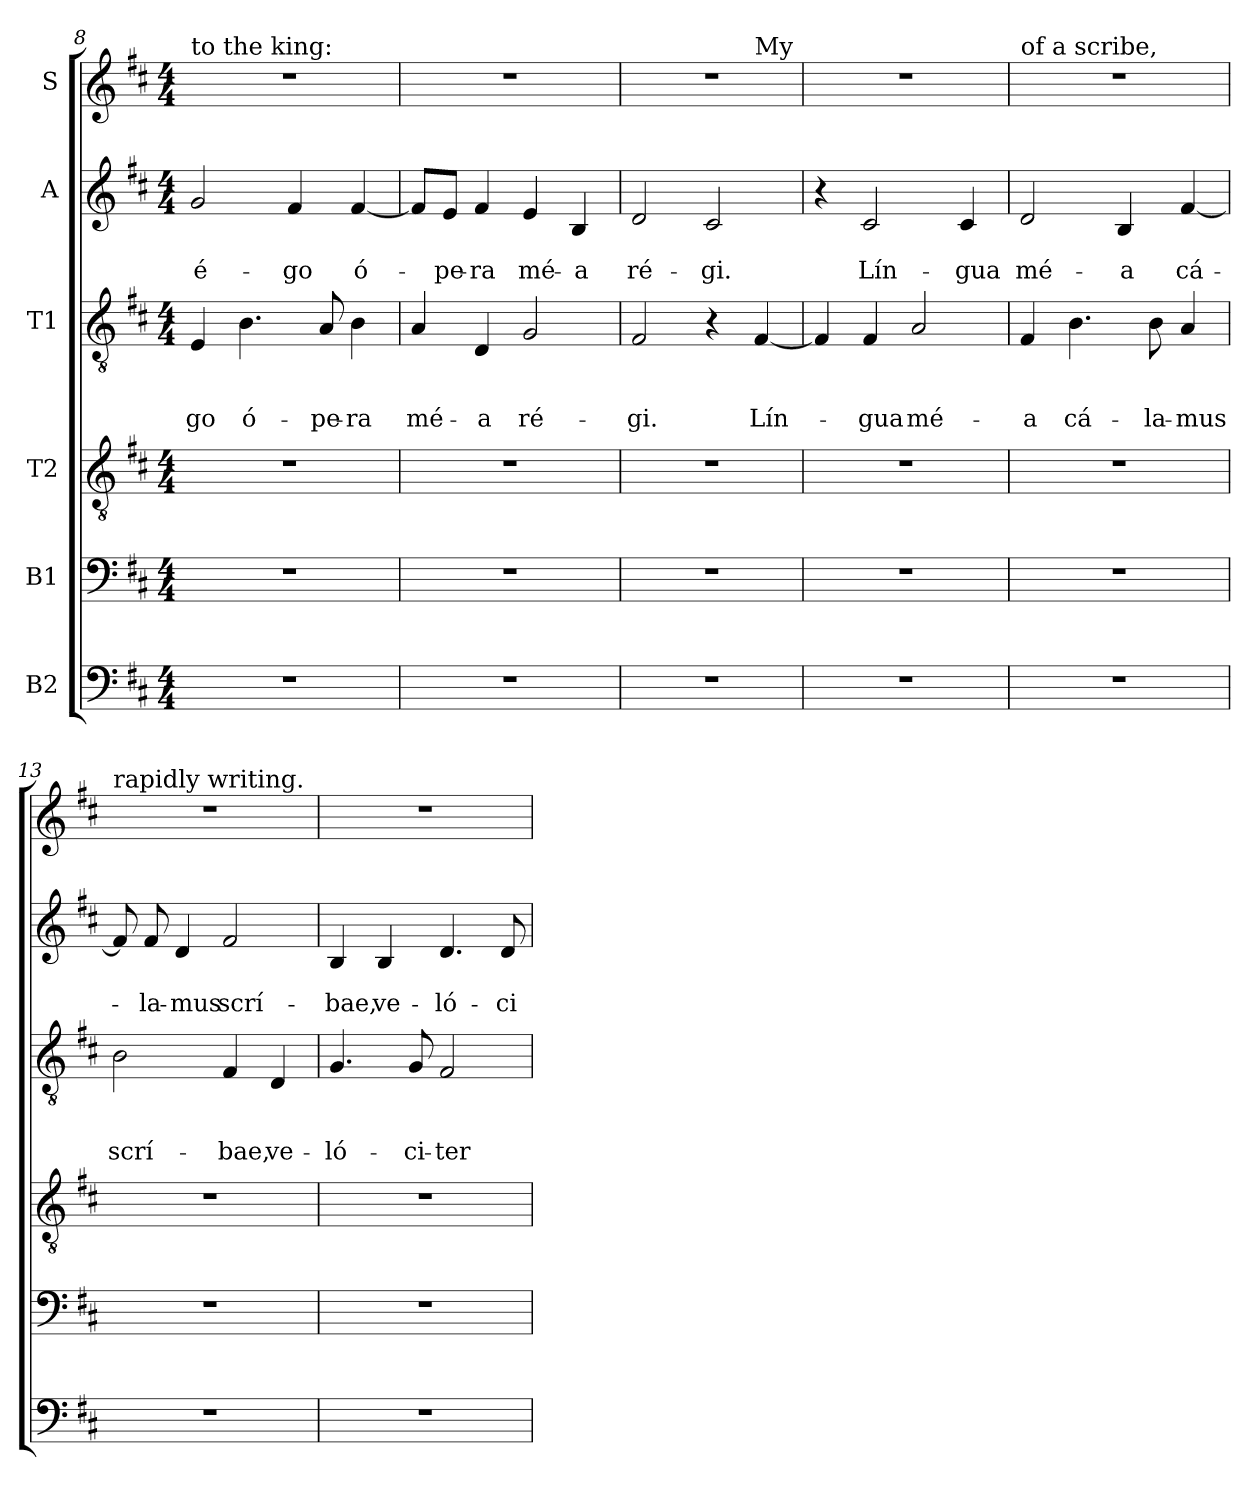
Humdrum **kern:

**kern	**kern	**kern	**kern	**text	**text	**text	**kern	**text	**text	**kern
*part6	*part5	*part4	*part3	*part3	*part3	*part3	*part2	*part2	*part2	*part1
*staff6	*staff5	*staff4	*staff3	*staff3	*staff3	*staff3	*staff2	*staff2	*staff2	*staff1
*I"B2	*I"B1	*I"T2	*I"T1	*	*	*	*I"A	*	*	*I"S
*clefF4	*clefF4	*clefGv2	*clefGv2	*	*	*	*clefG2	*	*	*clefG2
*k[f#c#]	*k[f#c#]	*k[f#c#]	*k[f#c#]	*	*	*	*k[f#c#]	*	*	*k[f#c#]
*D:	*D:	*D:	*D:	*	*	*	*D:	*	*	*D:
*M4/4	*M4/4	*M4/4	*M4/4	*	*	*	*M4/4	*	*	*M4/4
=8	=8	=8	=8	=8	=8	=8	=8	=8	=8	=8
!	!	!	!	!	!	!	!	!	!	!LO:TX:a:t=to the king&colon;
!	!	!	!	!	!	!LO:LY:b	!	!	!LO:LY:b	!
1r	1r	1r	4E/	.	.	-go	2g/	.	é-	1r
!	!	!	!	!	!	!LO:LY:b	!	!	!	!
.	.	.	4.B\	.	.	ó-	.	.	.	.
!	!	!	!	!	!	!	!	!	!LO:LY:b	!
.	.	.	.	.	.	.	4f#/	.	-go	.
!	!	!	!	!	!	!LO:LY:b	!	!	!	!
.	.	.	8A/	.	.	-pe-	.	.	.	.
!	!	!	!	!	!	!LO:LY:b	!	!	!LO:LY:b	!
.	.	.	4B\	.	.	-ra	[4f#/	.	ó-	.
=9	=9	=9	=9	=9	=9	=9	=9	=9	=9	=9
!	!	!	!	!	!	!LO:LY:b	!	!	!	!
1r	1r	1r	4A/	.	.	mé-	8f#/L]	.	.	1r
!	!	!	!	!	!	!	!	!	!LO:LY:b	!
.	.	.	.	.	.	.	8e/J	.	-pe-	.
!	!	!	!	!	!	!LO:LY:b	!	!	!LO:LY:b	!
.	.	.	4D/	.	.	-a	4f#/	.	-ra	.
!	!	!	!	!	!	!LO:LY:b	!	!	!LO:LY:b	!
.	.	.	2G/	.	.	ré-	4e/	.	mé-	.
!	!	!	!	!	!	!	!	!	!LO:LY:b	!
.	.	.	.	.	.	.	4B/	.	-a	.
=10	=10	=10	=10	=10	=10	=10	=10	=10	=10	=10
!	!	!	!	!	!	!LO:LY:b	!	!	!LO:LY:b	!
*	*	*	*	*	*	*	*	*	*	*^
1r	1r	1r	2F#/	.	.	-gi.	2d/	.	ré-	1r	2.ryy
!	!	!	!	!	!	!	!	!	!LO:LY:b	!	!
.	.	.	4r	.	.	.	2c#/	.	-gi.	.	.
!	!	!	!	!	!	!	!	!	!	!	!LO:TX:a:t=My
!	!	!	!	!	!	!LO:LY:b	!	!	!	!	!
.	.	.	[4F#/	.	.	Lín-	.	.	.	.	4ryy
=11	=11	=11	=11	=11	=11	=11	=11	=11	=11	=11	=11
!	!	!	!	!	!	!	!	!	!	!LO:TX:a:t=tongue is the pen	!
*	*	*	*	*	*	*	*	*	*	*v	*v
1r	1r	1r	4F#/]	.	.	.	4r	.	.	1r
!	!	!	!	!	!	!LO:LY:b	!	!	!LO:LY:b	!
.	.	.	4F#/	.	.	-gua	2c#/	.	Lín-	.
!	!	!	!	!	!	!LO:LY:b	!	!	!	!
.	.	.	2A/	.	.	mé-	.	.	.	.
!	!	!	!	!	!	!	!	!	!LO:LY:b	!
.	.	.	.	.	.	.	4c#/	.	-gua	.
!!LO:PB:g=z
=12	=12	=12	=12	=12	=12	=12	=12	=12	=12	=12
!	!	!	!	!	!	!	!	!	!	!LO:TX:a:t=of a scribe,
!	!	!	!	!	!	!LO:LY:b	!	!	!LO:LY:b	!
1r	1r	1r	4F#/	.	.	-a	2d/	.	mé-	1r
!	!	!	!	!	!	!LO:LY:b	!	!	!	!
.	.	.	4.B\	.	.	cá-	.	.	.	.
!	!	!	!	!	!	!	!	!	!LO:LY:b	!
.	.	.	.	.	.	.	4B/	.	-a	.
!	!	!	!	!	!	!LO:LY:b	!	!	!	!
.	.	.	8B\	.	.	-la-	.	.	.	.
!	!	!	!	!	!	!LO:LY:b	!	!	!LO:LY:b	!
.	.	.	4A/	.	.	-mus	[4f#/	.	cá-	.
=13	=13	=13	=13	=13	=13	=13	=13	=13	=13	=13
!	!	!	!	!	!	!	!	!	!	!LO:TX:a:t=rapidly writing.
!	!	!	!	!	!	!LO:LY:b	!	!	!	!
1r	1r	1r	2B\	.	.	scrí-	8f#/]	.	.	1r
!	!	!	!	!	!	!	!	!	!LO:LY:b	!
.	.	.	.	.	.	.	8f#/	.	-la-	.
!	!	!	!	!	!	!	!	!	!LO:LY:b	!
.	.	.	.	.	.	.	4d/	.	-mus	.
!	!	!	!	!	!	!LO:LY:b	!	!	!LO:LY:b	!
.	.	.	4F#/	.	.	-bae,	2f#/	.	scrí-	.
!	!	!	!	!	!	!LO:LY:b	!	!	!	!
.	.	.	4D/	.	.	ve-	.	.	.	.
=14	=14	=14	=14	=14	=14	=14	=14	=14	=14	=14
!	!	!	!	!	!	!LO:LY:b	!	!	!LO:LY:b	!
1r	1r	1r	4.G/	.	.	-ló-	4B/	.	-bae,	1r
!	!	!	!	!	!	!	!	!	!LO:LY:b	!
.	.	.	.	.	.	.	4B/	.	ve-	.
!	!	!	!	!	!	!LO:LY:b	!	!	!	!
.	.	.	8G/	.	.	-ci-	.	.	.	.
!	!	!	!	!	!	!LO:LY:b	!	!	!LO:LY:b	!
.	.	.	2F#/	.	.	-ter	4.d/	.	-ló-	.
!	!	!	!	!	!	!	!	!	!LO:LY:b	!
.	.	.	.	.	.	.	8d/	.	-ci-	.
=	=	=	=	=	=	=	=	=	=	=
*-	*-	*-	*-	*-	*-	*-	*-	*-	*-	*-
